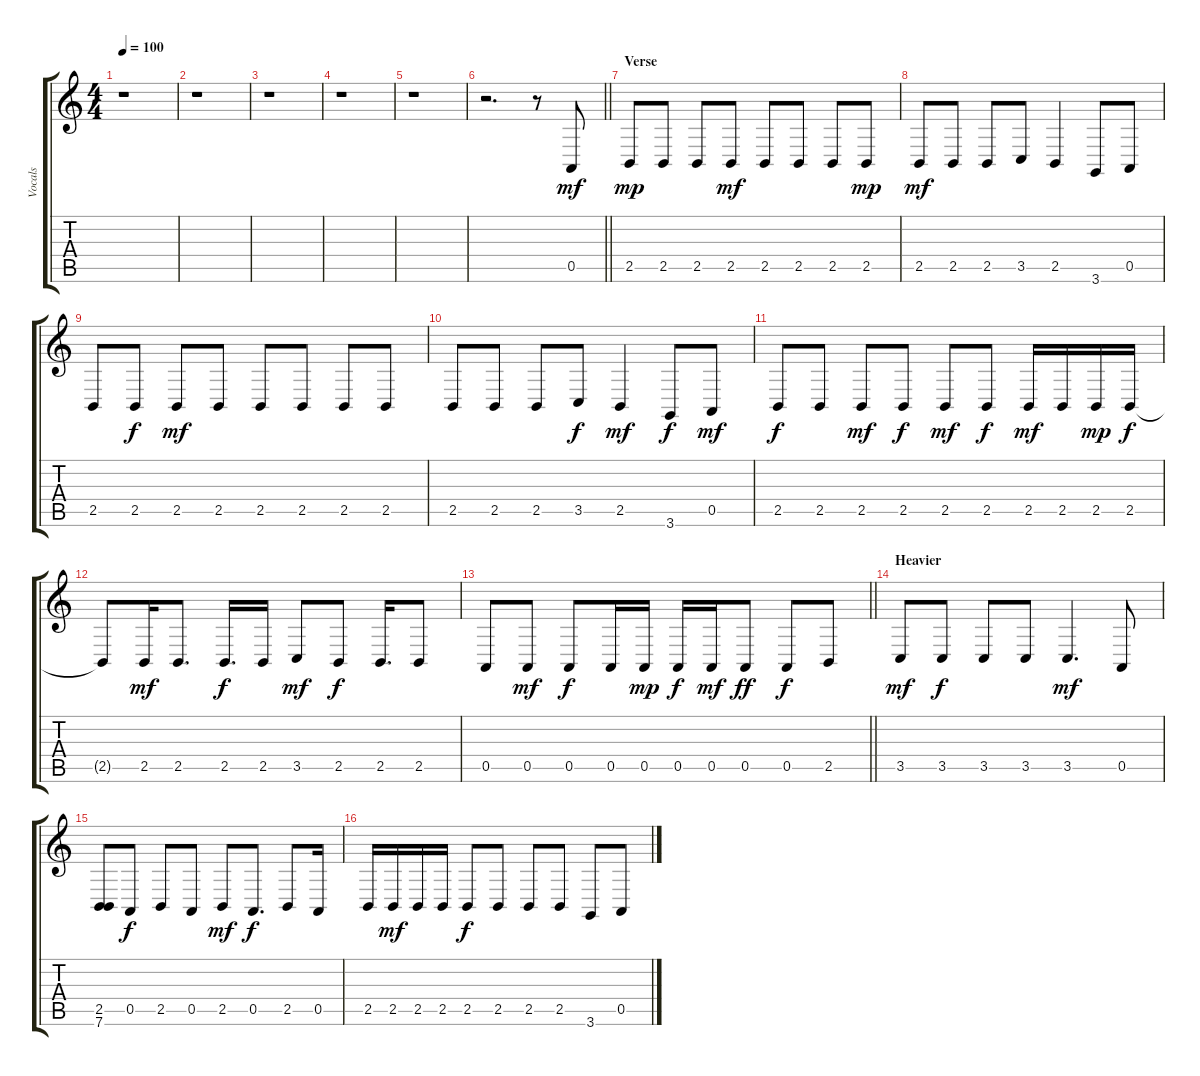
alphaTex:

\track ("Vocals" "Vocals") {instrument lead8bassandlead}
\staff {score tabs}
\tuning (E4 B3 G3 D3 A2 E2) {hide}
\ts (4 4)
\tempo 100
\clef g2
\ks c
r.1{dy ff} |
r.1 |
r.1 |
r.1 |
r.1 |
\barLineRight lightlight
r.2{d} r.8 0.5.8{dy mf} |
\section ("" "Verse")
2.5.8{dy mp} 2.5.8 2.5.8 2.5.8{dy mf} 2.5.8 2.5.8 2.5.8 2.5.8{dy mp} |
2.5.8{dy mf} 2.5.8 2.5.8 3.5.8 2.5.4 3.6.8 0.5.8 |
2.5.8 2.5.8{dy f} 2.5.8{dy mf} 2.5.8 2.5.8 2.5.8 2.5.8 2.5.8 |
2.5.8 2.5.8 2.5.8 3.5.8{dy f} 2.5.4{dy mf} 3.6.8{dy f} 0.5.8{dy mf} |
2.5.8{dy f} 2.5.8 2.5.8{dy mf} 2.5.8{dy f} 2.5.8{dy mf} 2.5.8{dy f} 2.5.16{dy mf} 2.5.16 2.5.16{dy mp} 2.5.16{dy f} |
2.5{t}.8 2.5.16{dy mf} 2.5.8{d} 2.5.16{d dy f} 2.5.16 3.5.8{dy mf} 2.5.8{dy f} 2.5.16{d} 2.5.8 |
\barLineRight lightlight
0.5.8 0.5.8{dy mf} 0.5.8{dy f} 0.5.16 0.5.16{dy mp} 0.5.16{dy f} 0.5.16{dy mf} 0.5.8{dy ff} 0.5.8{dy f} 2.5.8 |
\section ("" "Heavier")
3.5.8{dy mf} 3.5.8{dy f} 3.5.8 3.5.8 3.5.4{d dy mf} 0.5.8 |
(2.5 7.6).8 0.5.8{dy f} 2.5.8 0.5.8 2.5.8{dy mf} 0.5.8{d dy f} 2.5.8 0.5.16 |
2.5.16 2.5.16{dy mf} 2.5.16 2.5.16 2.5.8{dy f} 2.5.8 2.5.8 2.5.8 3.6.8 0.5.8
